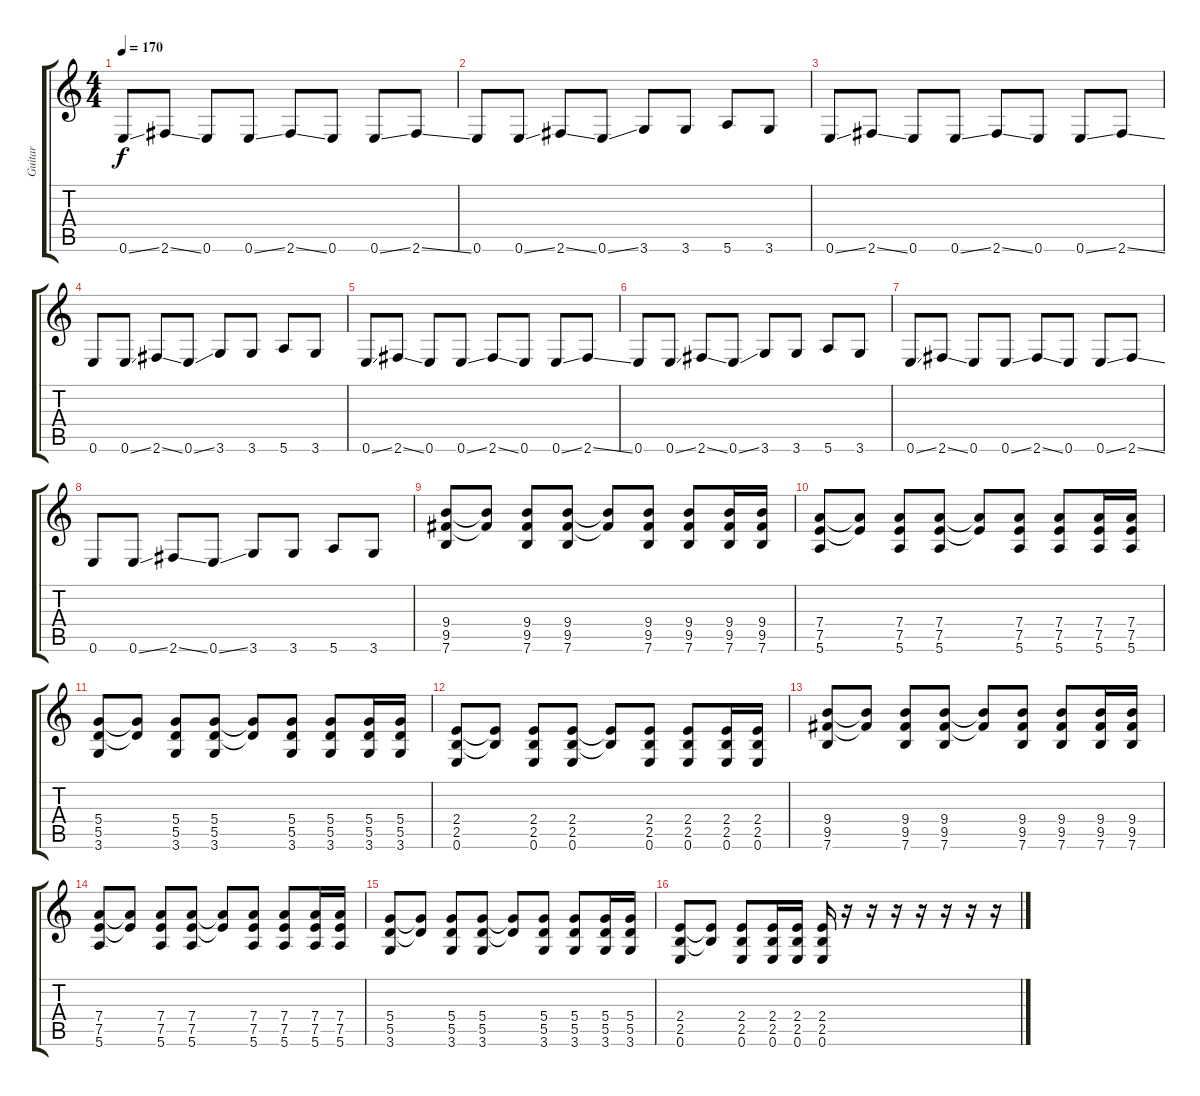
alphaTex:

\track ("Guitar" "Guitar") {instrument electricguitarclean}
\staff {score tabs}
\tuning (E4 B3 G3 D3 A2 E2) {hide}
\ts (4 4)
\tempo 170
\clef g2
\ks c
0.6{ss}.8{dy f} 2.6{ss}.8 0.6.8 0.6{ss}.8 2.6{ss}.8 0.6.8 0.6{ss}.8 2.6{ss}.8 |
0.6.8 0.6{ss}.8 2.6{ss}.8 0.6{ss}.8 3.6.8 3.6.8 5.6.8 3.6.8 |
0.6{ss}.8 2.6{ss}.8 0.6.8 0.6{ss}.8 2.6{ss}.8 0.6.8 0.6{ss}.8 2.6{ss}.8 |
0.6.8 0.6{ss}.8 2.6{ss}.8 0.6{ss}.8 3.6.8 3.6.8 5.6.8 3.6.8 |
0.6{ss}.8 2.6{ss}.8 0.6.8 0.6{ss}.8 2.6{ss}.8 0.6.8 0.6{ss}.8 2.6{ss}.8 |
0.6.8 0.6{ss}.8 2.6{ss}.8 0.6{ss}.8 3.6.8 3.6.8 5.6.8 3.6.8 |
0.6{ss}.8 2.6{ss}.8 0.6.8 0.6{ss}.8 2.6{ss}.8 0.6.8 0.6{ss}.8 2.6{ss}.8 |
0.6.8 0.6{ss}.8 2.6{ss}.8 0.6{ss}.8 3.6.8 3.6.8 5.6.8 3.6.8 |
(9.4 9.5 7.6).8{instrument acousticguitarnylon} (9.4{t} 9.5{t}).8 (9.4 9.5 7.6).8 (9.4 9.5 7.6).8 (9.4{t} 9.5{t}).8 (9.4 9.5 7.6).8 (9.4 9.5 7.6).8 (9.4 9.5 7.6).16 (9.4 9.5 7.6).16 |
(7.4 7.5 5.6).8{instrument acousticguitarnylon} (7.4{t} 7.5{t}).8 (7.4 7.5 5.6).8 (7.4 7.5 5.6).8 (7.4{t} 7.5{t}).8 (7.4 7.5 5.6).8 (7.4 7.5 5.6).8 (7.4 7.5 5.6).16 (7.4 7.5 5.6).16 |
(5.4 5.5 3.6).8{instrument acousticguitarnylon} (5.4{t} 5.5{t}).8 (5.4 5.5 3.6).8 (5.4 5.5 3.6).8 (5.4{t} 5.5{t}).8 (5.4 5.5 3.6).8 (5.4 5.5 3.6).8 (5.4 5.5 3.6).16 (5.4 5.5 3.6).16 |
(2.4 2.5 0.6).8{instrument acousticguitarnylon} (2.4{t} 2.5{t}).8 (2.4 2.5 0.6).8 (2.4 2.5 0.6).8 (2.4{t} 2.5{t}).8 (2.4 2.5 0.6).8 (2.4 2.5 0.6).8 (2.4 2.5 0.6).16 (2.4 2.5 0.6).16 |
(9.4 9.5 7.6).8{instrument acousticguitarnylon} (9.4{t} 9.5{t}).8 (9.4 9.5 7.6).8 (9.4 9.5 7.6).8 (9.4{t} 9.5{t}).8 (9.4 9.5 7.6).8 (9.4 9.5 7.6).8 (9.4 9.5 7.6).16 (9.4 9.5 7.6).16 |
(7.4 7.5 5.6).8{instrument acousticguitarnylon} (7.4{t} 7.5{t}).8 (7.4 7.5 5.6).8 (7.4 7.5 5.6).8 (7.4{t} 7.5{t}).8 (7.4 7.5 5.6).8 (7.4 7.5 5.6).8 (7.4 7.5 5.6).16 (7.4 7.5 5.6).16 |
(5.4 5.5 3.6).8{instrument acousticguitarnylon} (5.4{t} 5.5{t}).8 (5.4 5.5 3.6).8 (5.4 5.5 3.6).8 (5.4{t} 5.5{t}).8 (5.4 5.5 3.6).8 (5.4 5.5 3.6).8 (5.4 5.5 3.6).16 (5.4 5.5 3.6).16 |
(2.4 2.5 0.6).8{instrument acousticguitarnylon} (2.4{t} 2.5{t}).8 (2.4 2.5 0.6).8 (2.4 2.5 0.6).16 (2.4 2.5 0.6).16 (2.4 2.5 0.6).16 r.16 r.16 r.16 r.16 r.16 r.16 r.16
